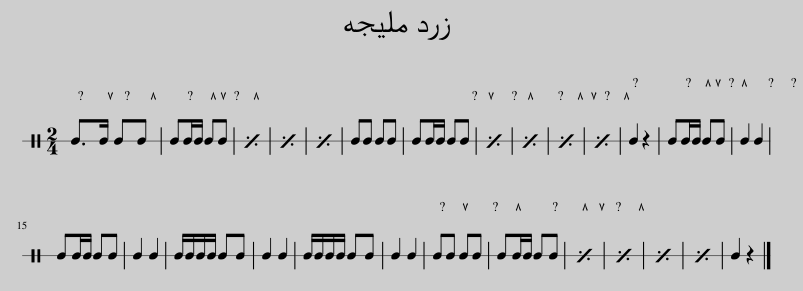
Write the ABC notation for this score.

X:1
L:1/8
M:2/4
I:linebreak $
K:C
V:1 perc stafflines=1
K:none
V:1
 E>E EE | EE/E/ EE | x4 | x4 | x4 | %5
 EE EE | EE/E/ EE | x4 | x4 | x4 | %10
 x4 | E2 z2 | EE/E/ EE | E2 E2 |$ EE/E/ EE | %15
 E2 E2 | E/E/E/E/ EE | E2 E2 | E/E/E/E/ EE | E2 E2 | %20
 EE EE | EE/E/ EE | x4 | x4 | x4 | %25
 x4 | E2 z2 |] %27
